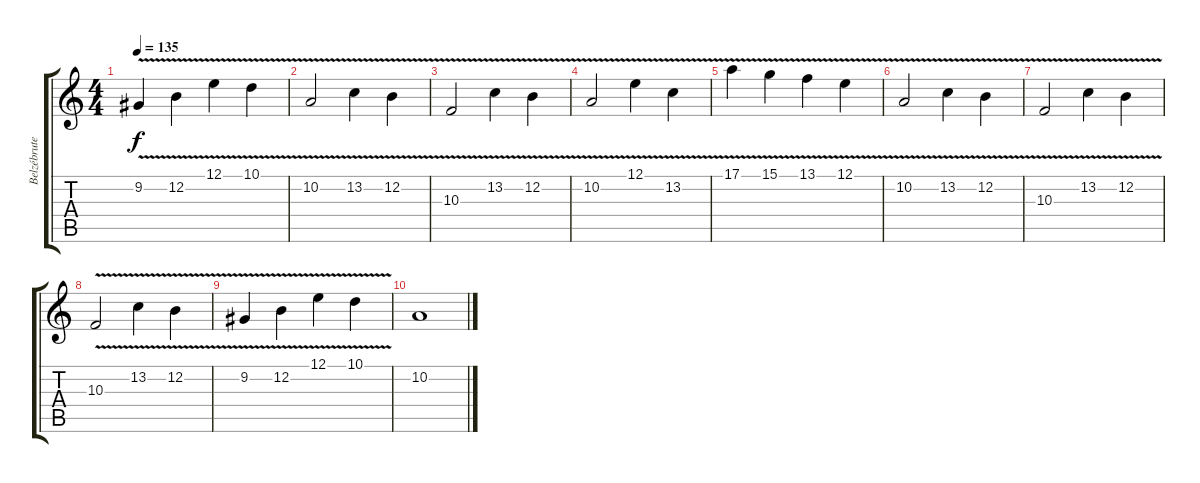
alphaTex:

\track ("Belzébrute" "Belzébrute") {instrument violin}
\staff {score tabs}
\tuning (E4 B3 G3 D3 A2 E2) {hide}
\ts (4 4)
\tempo 135
\clef g2
\ks c
9.2{v}.4{dy f} 12.2{v}.4 12.1{v}.4 10.1{v}.4 |
10.2{v}.2 13.2{v}.4 12.2{v}.4 |
10.3{v}.2 13.2{v}.4 12.2{v}.4 |
10.2{v}.2 12.1{v}.4 13.2{v}.4 |
17.1{v}.4 15.1{v}.4 13.1{v}.4 12.1{v}.4 |
10.2{v}.2 13.2{v}.4 12.2{v}.4 |
10.3{v}.2 13.2{v}.4 12.2{v}.4 |
10.3{v}.2 13.2{v}.4 12.2{v}.4 |
9.2{v}.4 12.2{v}.4 12.1{v}.4 10.1{v}.4 |
10.2.1
